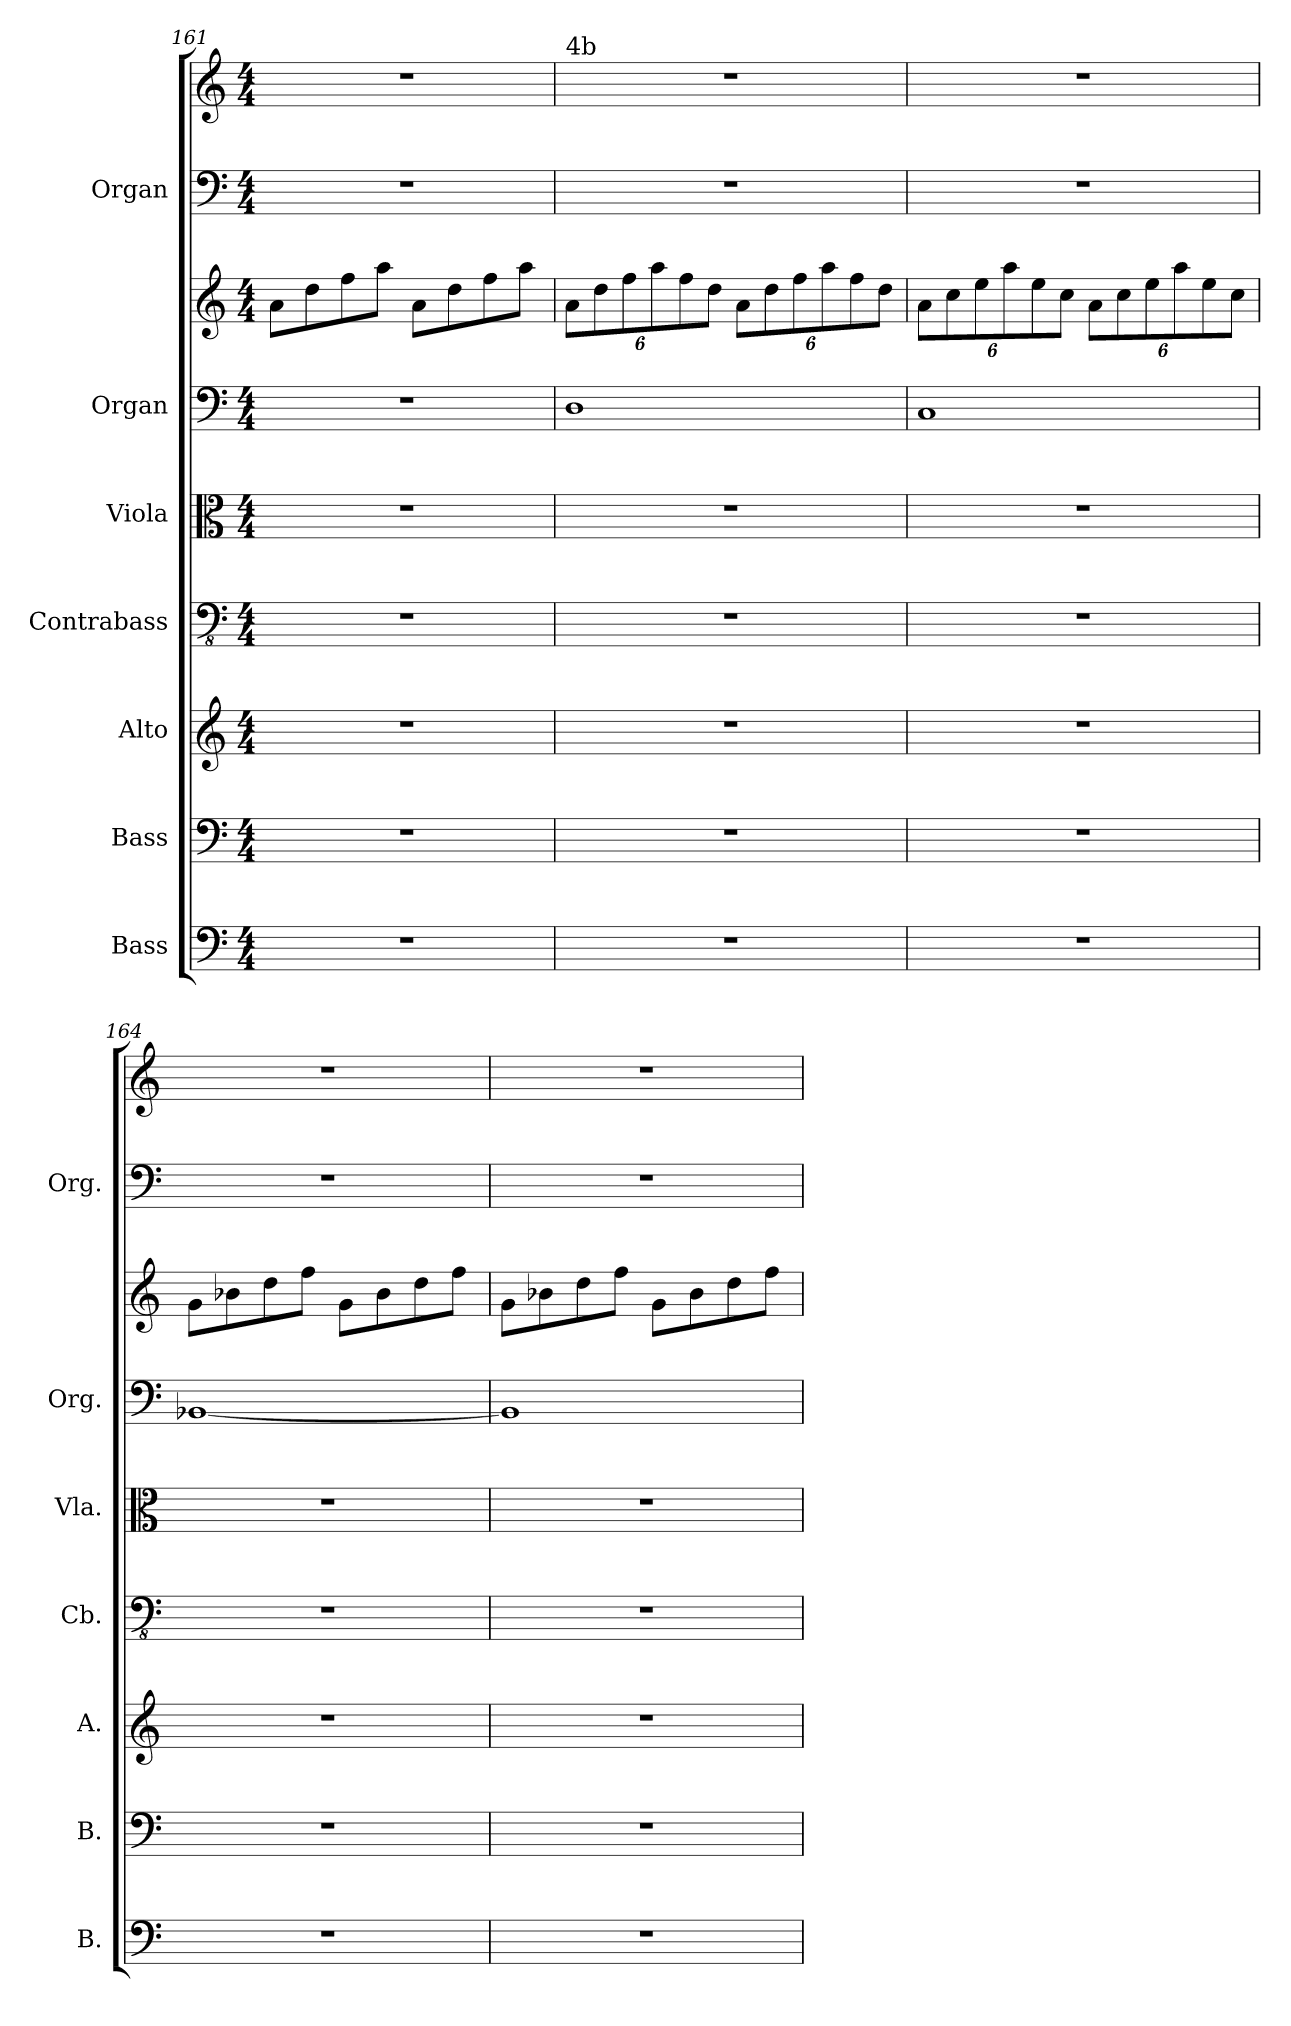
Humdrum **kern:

**kern	**kern	**kern	**kern	**kern	**kern	**kern	**kern	**kern
*part7	*part6	*part5	*part4	*part3	*part2	*part2	*part1	*part1
*staff9	*staff8	*staff7	*staff6	*staff5	*staff4	*staff3	*staff2	*staff1
*I"Bass	*I"Bass	*I"Alto	*I"Contrabass	*I"Viola	*I"Organ	*	*I"Organ	*
*I'B.	*I'B.	*I'A.	*I'Cb.	*I'Vla.	*I'Org.	*	*I'Org.	*
!!LO:PB:g=z
*clefF4	*clefF4	*clefG2	*clefFv4	*clefC3	*clefF4	*clefG2	*clefF4	*clefG2
*	*	*	*ITrd7c12	*	*	*	*	*
*k[]	*k[]	*k[]	*k[]	*k[]	*k[]	*k[]	*k[]	*k[]
*M4/4	*M4/4	*M4/4	*M4/4	*M4/4	*M4/4	*M4/4	*M4/4	*M4/4
=161	=161	=161	=161	=161	=161	=161	=161	=161
1r	1r	1r	1r	1r	1r	8a\L	1r	1r
.	.	.	.	.	.	8dd\	.	.
.	.	.	.	.	.	8ff\	.	.
.	.	.	.	.	.	8aa\J	.	.
.	.	.	.	.	.	8a\L	.	.
.	.	.	.	.	.	8dd\	.	.
.	.	.	.	.	.	8ff\	.	.
.	.	.	.	.	.	8aa\J	.	.
=162	=162	=162	=162	=162	=162	=162	=162	=162
*	*	*	*	*	*	*Xbrackettup	*	*
!	!	!	!	!	!	!	!	!LO:TX:a:t=4b
1r	1r	1r	1r	1r	1D	12a\L	1r	1r
.	.	.	.	.	.	12dd\	.	.
.	.	.	.	.	.	12ff\	.	.
.	.	.	.	.	.	12aa\	.	.
.	.	.	.	.	.	12ff\	.	.
.	.	.	.	.	.	12dd\J	.	.
.	.	.	.	.	.	12a\L	.	.
.	.	.	.	.	.	12dd\	.	.
.	.	.	.	.	.	12ff\	.	.
.	.	.	.	.	.	12aa\	.	.
.	.	.	.	.	.	12ff\	.	.
.	.	.	.	.	.	12dd\J	.	.
=163	=163	=163	=163	=163	=163	=163	=163	=163
1r	1r	1r	1r	1r	1C	12a\L	1r	1r
.	.	.	.	.	.	12cc\	.	.
.	.	.	.	.	.	12ee\	.	.
.	.	.	.	.	.	12aa\	.	.
.	.	.	.	.	.	12ee\	.	.
.	.	.	.	.	.	12cc\J	.	.
.	.	.	.	.	.	12a\L	.	.
.	.	.	.	.	.	12cc\	.	.
.	.	.	.	.	.	12ee\	.	.
.	.	.	.	.	.	12aa\	.	.
.	.	.	.	.	.	12ee\	.	.
.	.	.	.	.	.	12cc\J	.	.
=164	=164	=164	=164	=164	=164	=164	=164	=164
1r	1r	1r	1r	1r	[1BB-X	8g\L	1r	1r
.	.	.	.	.	.	8b-X\	.	.
.	.	.	.	.	.	8dd\	.	.
.	.	.	.	.	.	8ff\J	.	.
.	.	.	.	.	.	8g\L	.	.
.	.	.	.	.	.	8b-\	.	.
.	.	.	.	.	.	8dd\	.	.
.	.	.	.	.	.	8ff\J	.	.
!!LO:PB:g=z
=165	=165	=165	=165	=165	=165	=165	=165	=165
1r	1r	1r	1r	1r	1BB-]	8g\L	1r	1r
.	.	.	.	.	.	8b-X\	.	.
.	.	.	.	.	.	8dd\	.	.
.	.	.	.	.	.	8ff\J	.	.
.	.	.	.	.	.	8g\L	.	.
.	.	.	.	.	.	8b-\	.	.
.	.	.	.	.	.	8dd\	.	.
.	.	.	.	.	.	8ff\J	.	.
=	=	=	=	=	=	=	=	=
*-	*-	*-	*-	*-	*-	*-	*-	*-
